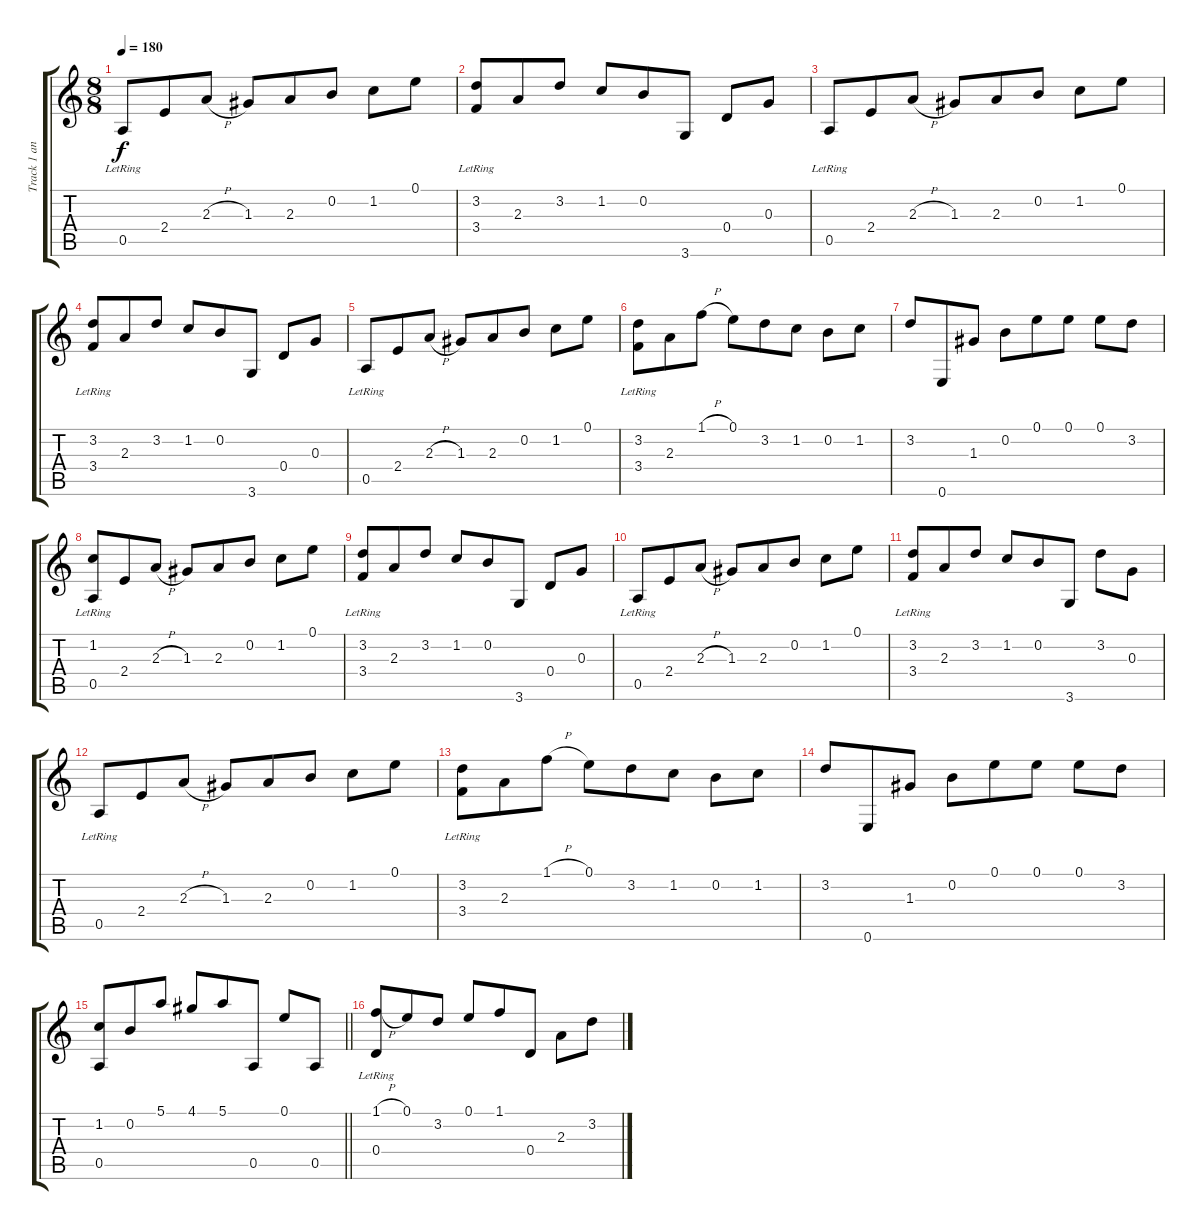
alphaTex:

\track ("Track 1 and Solo version" "Track 1 an") {instrument acousticguitarnylon}
\staff {score tabs}
\tuning (E4 B3 G3 D3 A2 E2) {hide}
\ts (8 8)
\tempo 180
\clef g2
\ks c
0.5{lr}.8{dy f instrument acousticguitarnylon} 2.4.8 2.3{h}.8 1.3.8 2.3.8 0.2.8 1.2.8 0.1.8 |
(3.2 3.4{lr}).8 2.3.8 3.2.8 1.2.8 0.2.8 3.6.8 0.4.8 0.3.8 |
0.5{lr}.8 2.4.8 2.3{h}.8 1.3.8 2.3.8 0.2.8 1.2.8 0.1.8 |
(3.2 3.4{lr}).8 2.3.8 3.2.8 1.2.8 0.2.8 3.6.8 0.4.8 0.3.8 |
0.5{lr}.8 2.4.8 2.3{h}.8 1.3.8 2.3.8 0.2.8 1.2.8 0.1.8 |
(3.2 3.4{lr}).8 2.3.8 1.1{h}.8 0.1.8 3.2.8 1.2.8 0.2.8 1.2.8 |
3.2.8 0.6.8 1.3.8 0.2.8 0.1.8 0.1.8 0.1.8 3.2.8 |
(1.2 0.5{lr}).8 2.4.8 2.3{h}.8 1.3.8 2.3.8 0.2.8 1.2.8 0.1.8 |
(3.2 3.4{lr}).8 2.3.8 3.2.8 1.2.8 0.2.8 3.6.8 0.4.8 0.3.8 |
0.5{lr}.8 2.4.8 2.3{h}.8 1.3.8 2.3.8 0.2.8 1.2.8 0.1.8 |
(3.2 3.4{lr}).8 2.3.8 3.2.8 1.2.8 0.2.8 3.6.8 3.2.8 0.3.8 |
0.5{lr}.8 2.4.8 2.3{h}.8 1.3.8 2.3.8 0.2.8 1.2.8 0.1.8 |
(3.2 3.4{lr}).8 2.3.8 1.1{h}.8 0.1.8 3.2.8 1.2.8 0.2.8 1.2.8 |
3.2.8 0.6.8 1.3.8 0.2.8 0.1.8 0.1.8 0.1.8 3.2.8 |
\barLineRight lightlight
(1.2 0.5).8 0.2.8 5.1.8 4.1.8 5.1.8 0.5.8 0.1.8 0.5.8 |
(1.1{h} 0.4{lr}).8 0.1.8 3.2.8 0.1.8 1.1.8 0.4.8 2.3.8 3.2.8
